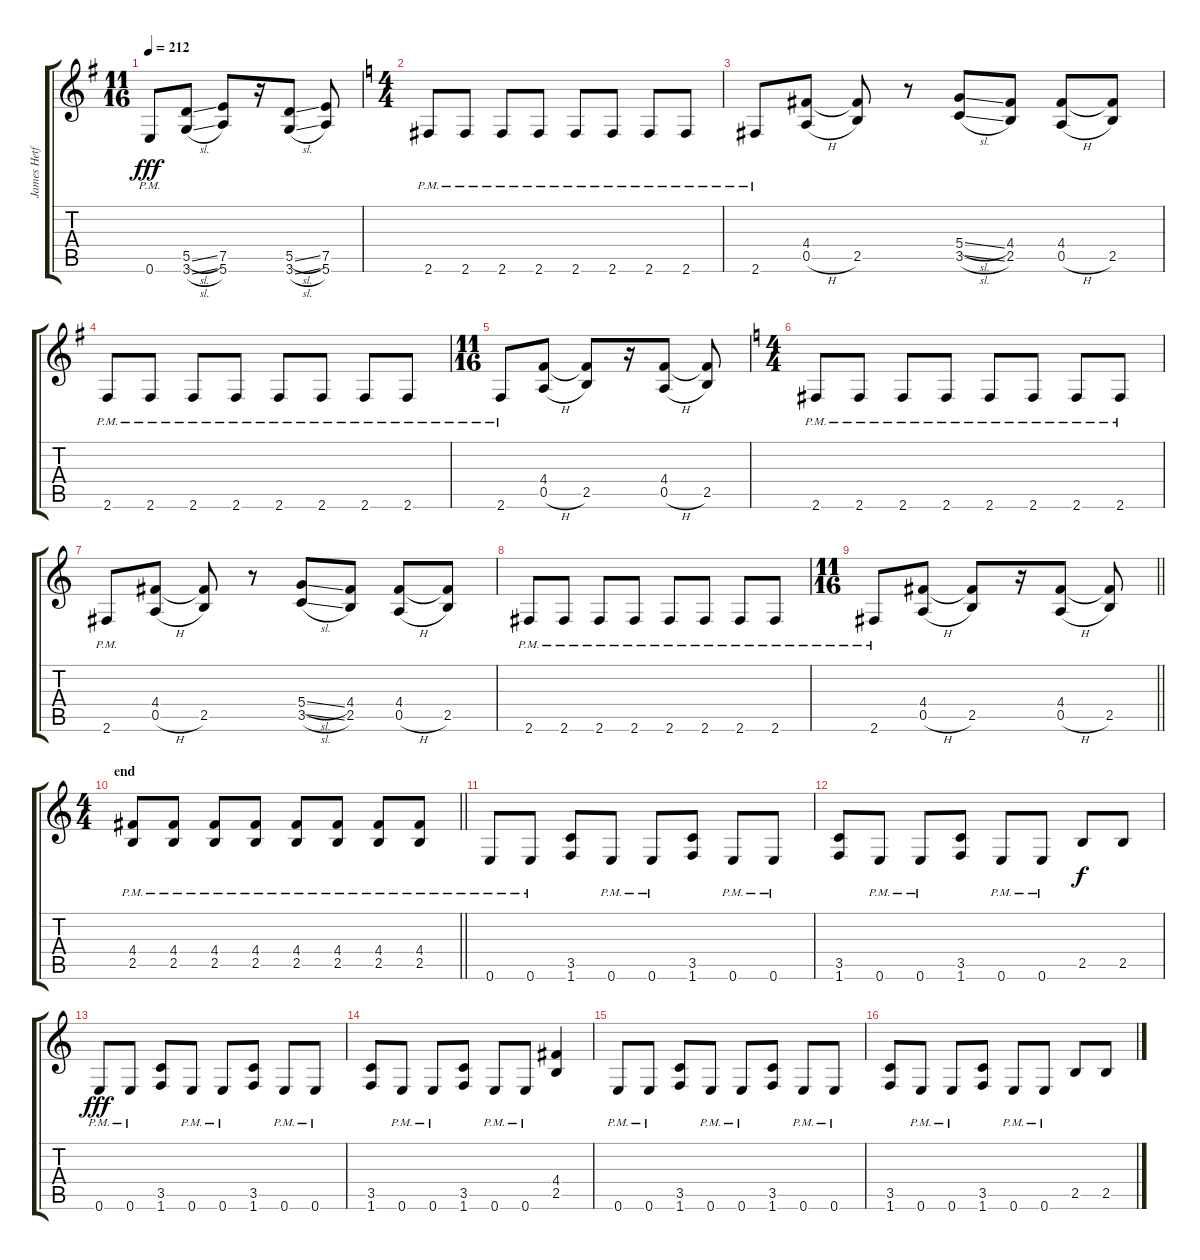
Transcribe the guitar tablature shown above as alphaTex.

\track ("James Hetfeild" "James Hetf") {instrument distortionguitar}
\staff {score tabs}
\tuning (E4 B3 G3 D3 A2 E2) {hide}
\ts (11 16)
\tempo 212
\clef g2
\ks g
0.6{pm}.8{dy fff} (5.5{sl} 3.6{sl}).8 (7.5 5.6).8 r.16 (5.5{sl} 3.6{sl}).8 (7.5 5.6).8 |
\ts (4 4)
\ks c
2.6{pm}.8 2.6{pm}.8 2.6{pm}.8 2.6{pm}.8 2.6{pm}.8 2.6{pm}.8 2.6{pm}.8 2.6{pm}.8 |
2.6{pm}.8 (4.4 0.5{h}).8 (4.4{t} 2.5).8 r.8 (5.4{sl} 3.5{sl}).8 (4.4 2.5).8 (4.4 0.5{h}).8 (4.4{t} 2.5).8 |
\ks g
2.6{pm}.8 2.6{pm}.8 2.6{pm}.8 2.6{pm}.8 2.6{pm}.8 2.6{pm}.8 2.6{pm}.8 2.6{pm}.8 |
\ts (11 16)
2.6{pm}.8 (4.4 0.5{h}).8 (4.4{t} 2.5).8 r.16 (4.4 0.5{h}).8 (4.4{t} 2.5).8 |
\ts (4 4)
\ks c
2.6{pm}.8 2.6{pm}.8 2.6{pm}.8 2.6{pm}.8 2.6{pm}.8 2.6{pm}.8 2.6{pm}.8 2.6{pm}.8 |
2.6{pm}.8 (4.4 0.5{h}).8 (4.4{t} 2.5).8 r.8 (5.4{sl} 3.5{sl}).8 (4.4 2.5).8 (4.4 0.5{h}).8 (4.4{t} 2.5).8 |
2.6{pm}.8 2.6{pm}.8 2.6{pm}.8 2.6{pm}.8 2.6{pm}.8 2.6{pm}.8 2.6{pm}.8 2.6{pm}.8 |
\ts (11 16)
\barLineRight lightlight
2.6{pm}.8 (4.4 0.5{h}).8 (4.4{t} 2.5).8 r.16 (4.4 0.5{h}).8 (4.4{t} 2.5).8 |
\ts (4 4)
\section ("" "end")
\barLineRight lightlight
(4.4{pm} 2.5{pm}).8 (4.4{pm} 2.5{pm}).8 (4.4{pm} 2.5{pm}).8 (4.4{pm} 2.5{pm}).8 (4.4{pm} 2.5{pm}).8 (4.4{pm} 2.5{pm}).8 (4.4{pm} 2.5{pm}).8 (4.4{pm} 2.5{pm}).8 |
0.6{pm}.8 0.6{pm}.8 (3.5 1.6).8 0.6{pm}.8 0.6{pm}.8 (3.5 1.6).8 0.6{pm}.8 0.6{pm}.8 |
(3.5 1.6).8 0.6{pm}.8 0.6{pm}.8 (3.5 1.6).8 0.6{pm}.8 0.6{pm}.8 2.5.8{dy f} 2.5.8 |
0.6{pm}.8{dy fff} 0.6{pm}.8 (3.5 1.6).8 0.6{pm}.8 0.6{pm}.8 (3.5 1.6).8 0.6{pm}.8 0.6{pm}.8 |
(3.5 1.6).8 0.6{pm}.8 0.6{pm}.8 (3.5 1.6).8 0.6{pm}.8 0.6{pm}.8 (4.4 2.5).4 |
0.6{pm}.8 0.6{pm}.8 (3.5 1.6).8 0.6{pm}.8 0.6{pm}.8 (3.5 1.6).8 0.6{pm}.8 0.6{pm}.8 |
(3.5 1.6).8 0.6{pm}.8 0.6{pm}.8 (3.5 1.6).8 0.6{pm}.8 0.6{pm}.8 2.5.8 2.5.8
